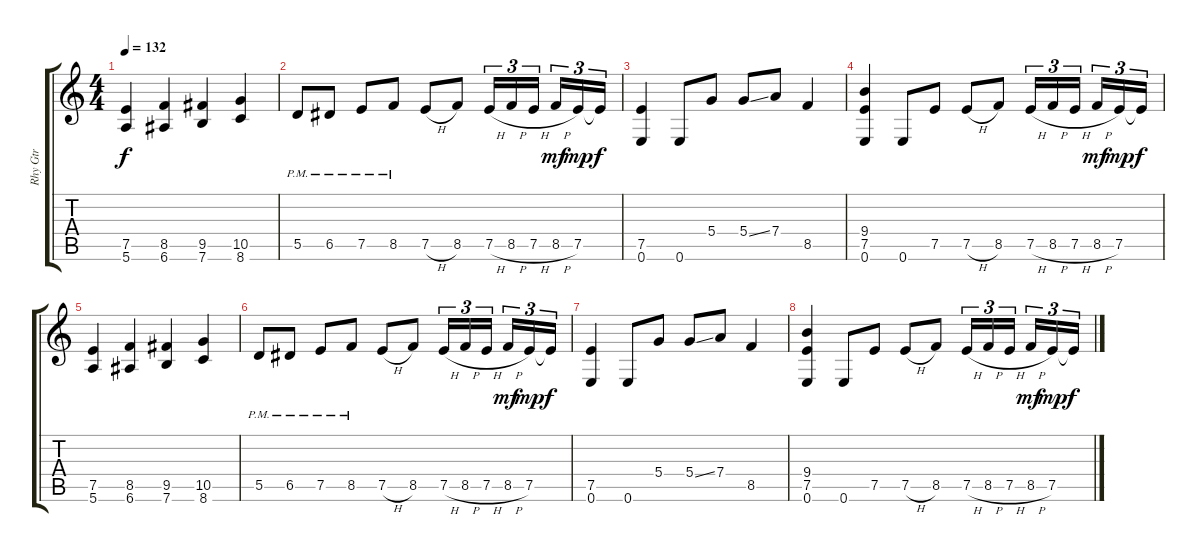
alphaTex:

\track ("Rhy Gtr" "Rhy Gtr") {instrument distortionguitar}
\staff {score tabs}
\tuning (E4 B3 G3 D3 A2 E2) {hide}
\ts (4 4)
\tempo 132
\clef g2
\ks c
(7.5 5.6).4{dy f} (8.5 6.6).4 (9.5 7.6).4 (10.5 8.6).4 |
5.5{pm}.8 6.5{pm}.8 7.5{pm}.8 8.5{pm}.8 7.5{h}.8 8.5.8 7.5{h}.16{tu (3 2)} 8.5{h}.16{tu (3 2)} 7.5{h}.16{tu (3 2) beam splitsecondary} 8.5{h}.16{tu (3 2) dy mf} 7.5.16{tu (3 2) dy mp} 7.5{t}.16{tu (3 2) dy f} |
(7.5 0.6).4 0.6.8 5.4.8 5.4{ss}.8 7.4.8 8.5.4 |
(9.4 7.5 0.6).4 0.6.8 7.5.8 7.5{h}.8 8.5.8 7.5{h}.16{tu (3 2)} 8.5{h}.16{tu (3 2)} 7.5{h}.16{tu (3 2) beam splitsecondary} 8.5{h}.16{tu (3 2) dy mf} 7.5.16{tu (3 2) dy mp} 7.5{t}.16{tu (3 2) dy f} |
(7.5 5.6).4 (8.5 6.6).4 (9.5 7.6).4 (10.5 8.6).4 |
5.5{pm}.8 6.5{pm}.8 7.5{pm}.8 8.5{pm}.8 7.5{h}.8 8.5.8 7.5{h}.16{tu (3 2)} 8.5{h}.16{tu (3 2)} 7.5{h}.16{tu (3 2) beam splitsecondary} 8.5{h}.16{tu (3 2) dy mf} 7.5.16{tu (3 2) dy mp} 7.5{t}.16{tu (3 2) dy f} |
(7.5 0.6).4 0.6.8 5.4.8 5.4{ss}.8 7.4.8 8.5.4 |
(9.4 7.5 0.6).4 0.6.8 7.5.8 7.5{h}.8 8.5.8 7.5{h}.16{tu (3 2)} 8.5{h}.16{tu (3 2)} 7.5{h}.16{tu (3 2) beam splitsecondary} 8.5{h}.16{tu (3 2) dy mf} 7.5.16{tu (3 2) dy mp} 7.5{t}.16{tu (3 2) dy f}
